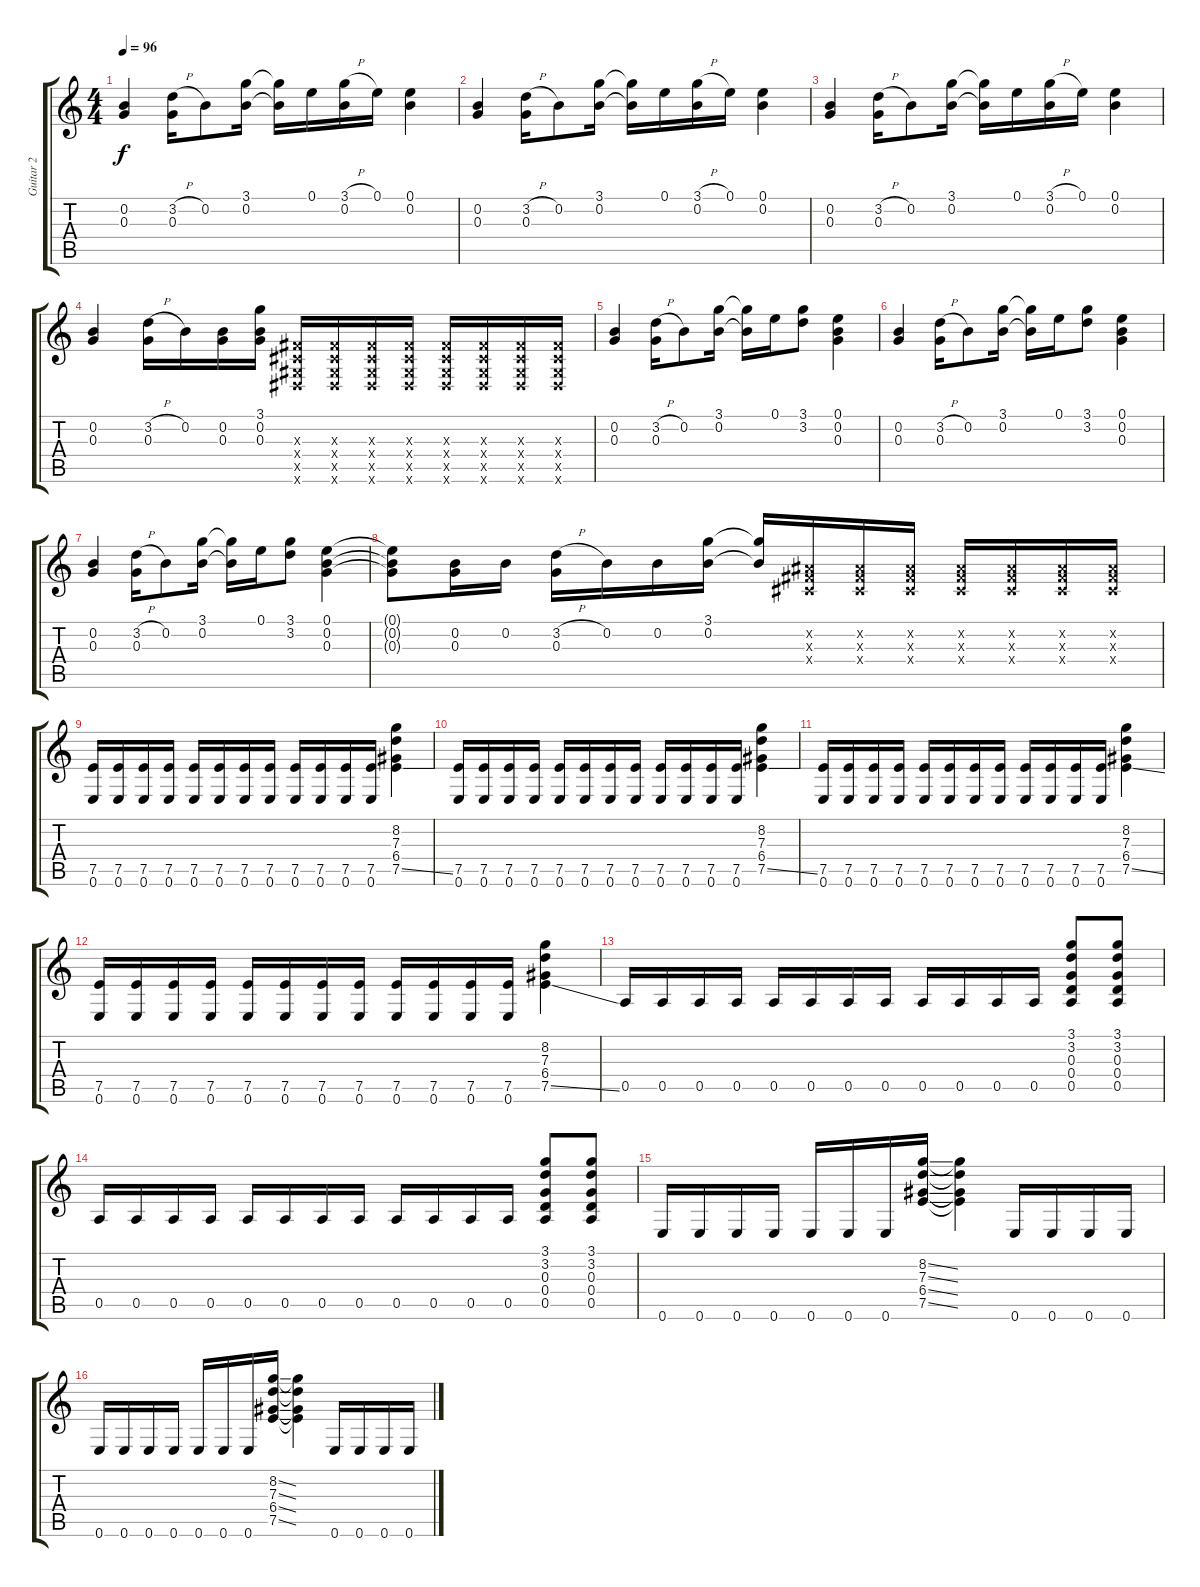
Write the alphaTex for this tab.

\track ("Guitar 2" "Guitar 2") {instrument distortionguitar}
\staff {score tabs}
\tuning (E4 B3 G3 D3 A2 E2) {hide}
\ts (4 4)
\tempo 96
\clef g2
\ks c
(0.2 0.3).4{dy f instrument distortionguitar} (3.2{h} 0.3).16 0.2.8 (3.1 0.2).16 (3.1{t} 0.2{t}).16 0.1.16 (3.1{h} 0.2).16 0.1.16 (0.1 0.2).4 |
(0.2 0.3).4 (3.2{h} 0.3).16 0.2.8 (3.1 0.2).16 (3.1{t} 0.2{t}).16 0.1.16 (3.1{h} 0.2).16 0.1.16 (0.1 0.2).4 |
(0.2 0.3).4 (3.2{h} 0.3).16 0.2.8 (3.1 0.2).16 (3.1{t} 0.2{t}).16 0.1.16 (3.1{h} 0.2).16 0.1.16 (0.1 0.2).4 |
(0.2 0.3).4 (3.2{h} 0.3).16 0.2.16 (0.2 0.3).16 (3.1 0.2 0.3).16 (-1.3{x} -1.4{x} -1.5{x} -1.6{x}).16 (-1.3{x} -1.4{x} -1.5{x} -1.6{x}).16 (-1.3{x} -1.4{x} -1.5{x} -1.6{x}).16 (-1.3{x} -1.4{x} -1.5{x} -1.6{x}).16 (-1.3{x} -1.4{x} -1.5{x} -1.6{x}).16 (-1.3{x} -1.4{x} -1.5{x} -1.6{x}).16 (-1.3{x} -1.4{x} -1.5{x} -1.6{x}).16 (-1.3{x} -1.4{x} -1.5{x} -1.6{x}).16 |
(0.2 0.3).4 (3.2{h} 0.3).16 0.2.8 (3.1 0.2).16 (3.1{t} 0.2{t}).16 0.1.16 (3.1 3.2).8 (0.1 0.2 0.3).4 |
(0.2 0.3).4 (3.2{h} 0.3).16 0.2.8 (3.1 0.2).16 (3.1{t} 0.2{t}).16 0.1.16 (3.1 3.2).8 (0.1 0.2 0.3).4 |
(0.2 0.3).4 (3.2{h} 0.3).16 0.2.8 (3.1 0.2).16 (3.1{t} 0.2{t}).16 0.1.16 (3.1 3.2).8 (0.1 0.2 0.3).4 |
(0.1{t} 0.2{t} 0.3{t}).8 (0.2 0.3).16 0.2.16 (3.2{h} 0.3).16 0.2.16 0.2.16 (3.1 0.2).16 (3.1{t} 0.2{t}).16 (-1.2{x} -1.3{x} -1.4{x}).16 (-1.2{x} -1.3{x} -1.4{x}).16 (-1.2{x} -1.3{x} -1.4{x}).16 (-1.2{x} -1.3{x} -1.4{x}).16 (-1.2{x} -1.3{x} -1.4{x}).16 (-1.2{x} -1.3{x} -1.4{x}).16 (-1.2{x} -1.3{x} -1.4{x}).16 |
(7.5 0.6).16 (7.5 0.6).16 (7.5 0.6).16 (7.5 0.6).16 (7.5 0.6).16 (7.5 0.6).16 (7.5 0.6).16 (7.5 0.6).16 (7.5 0.6).16 (7.5 0.6).16 (7.5 0.6).16 (7.5 0.6).16 (8.2 7.3 6.4 7.5{ss}).4 |
(7.5 0.6).16 (7.5 0.6).16 (7.5 0.6).16 (7.5 0.6).16 (7.5 0.6).16 (7.5 0.6).16 (7.5 0.6).16 (7.5 0.6).16 (7.5 0.6).16 (7.5 0.6).16 (7.5 0.6).16 (7.5 0.6).16 (8.2 7.3 6.4 7.5{ss}).4 |
(7.5 0.6).16 (7.5 0.6).16 (7.5 0.6).16 (7.5 0.6).16 (7.5 0.6).16 (7.5 0.6).16 (7.5 0.6).16 (7.5 0.6).16 (7.5 0.6).16 (7.5 0.6).16 (7.5 0.6).16 (7.5 0.6).16 (8.2 7.3 6.4 7.5{ss}).4 |
(7.5 0.6).16 (7.5 0.6).16 (7.5 0.6).16 (7.5 0.6).16 (7.5 0.6).16 (7.5 0.6).16 (7.5 0.6).16 (7.5 0.6).16 (7.5 0.6).16 (7.5 0.6).16 (7.5 0.6).16 (7.5 0.6).16 (8.2 7.3 6.4 7.5{ss}).4 |
0.5.16 0.5.16 0.5.16 0.5.16 0.5.16 0.5.16 0.5.16 0.5.16 0.5.16 0.5.16 0.5.16 0.5.16 (3.1 3.2 0.3 0.4 0.5).8 (3.1 3.2 0.3 0.4 0.5).8 |
0.5.16 0.5.16 0.5.16 0.5.16 0.5.16 0.5.16 0.5.16 0.5.16 0.5.16 0.5.16 0.5.16 0.5.16 (3.1 3.2 0.3 0.4 0.5).8 (3.1 3.2 0.3 0.4 0.5).8 |
0.6.16 0.6.16 0.6.16 0.6.16 0.6.16 0.6.16 0.6.16 (8.2{ss} 7.3{ss} 6.4{ss} 7.5{ss}).16 (8.2{t} 7.3{t} 6.4{t} 7.5{t}).4 0.6.16 0.6.16 0.6.16 0.6.16 |
0.6.16 0.6.16 0.6.16 0.6.16 0.6.16 0.6.16 0.6.16 (8.2{ss} 7.3{ss} 6.4{ss} 7.5{ss}).16 (8.2{t} 7.3{t} 6.4{t} 7.5{t}).4 0.6.16 0.6.16 0.6.16 0.6.16
